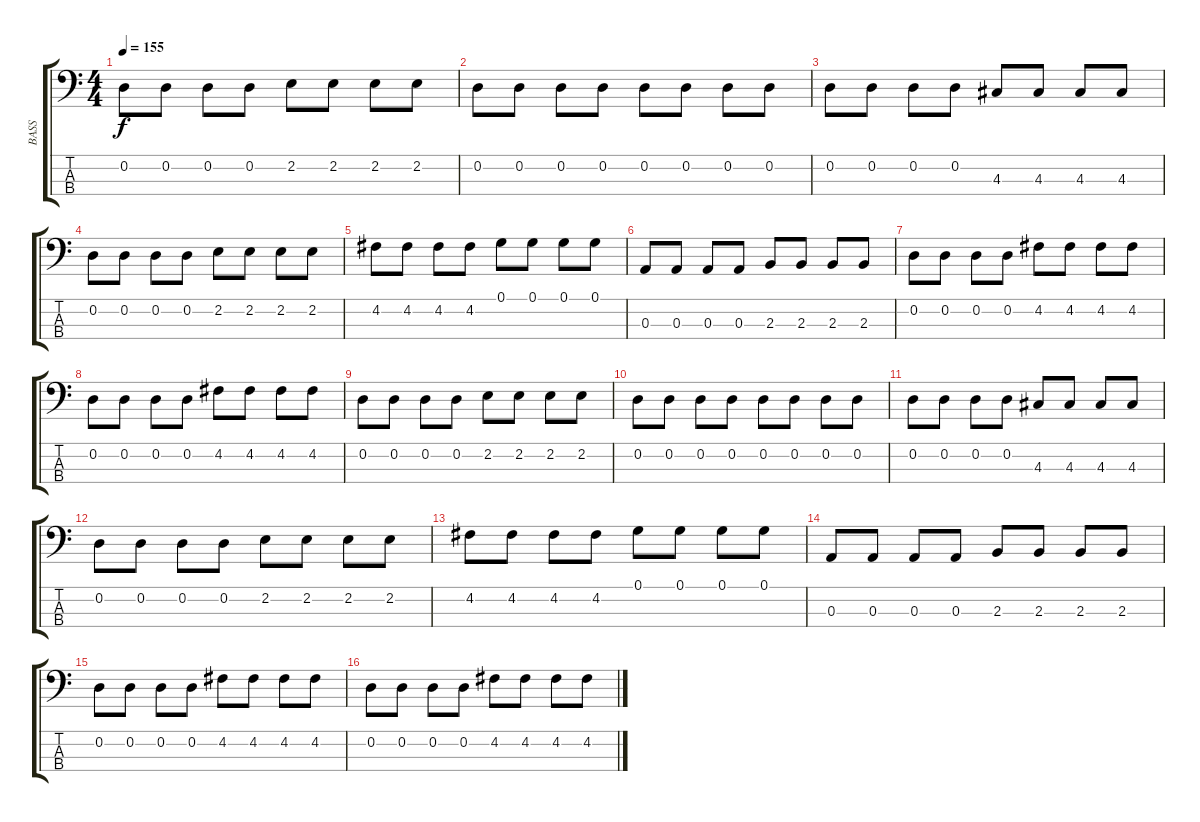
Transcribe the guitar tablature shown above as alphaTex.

\track ("BASS" "BASS") {instrument electricbasspick}
\staff {score tabs}
\tuning (G2 D2 A1 E1) {hide}
\ts (4 4)
\tempo 155
\clef f4
\ks c
0.2.8{dy f} 0.2.8 0.2.8 0.2.8 2.2.8 2.2.8 2.2.8 2.2.8 |
0.2.8 0.2.8 0.2.8 0.2.8 0.2.8 0.2.8 0.2.8 0.2.8 |
0.2.8{instrument fx6goblins} 0.2.8 0.2.8 0.2.8 4.3.8 4.3.8 4.3.8 4.3.8 |
0.2.8 0.2.8 0.2.8 0.2.8 2.2.8 2.2.8 2.2.8 2.2.8 |
4.2.8 4.2.8 4.2.8 4.2.8 0.1.8 0.1.8 0.1.8 0.1.8 |
0.3.8 0.3.8 0.3.8 0.3.8 2.3.8 2.3.8 2.3.8 2.3.8 |
0.2.8 0.2.8 0.2.8 0.2.8 4.2.8 4.2.8 4.2.8 4.2.8 |
0.2.8 0.2.8 0.2.8 0.2.8 4.2.8 4.2.8 4.2.8 4.2.8 |
0.2.8 0.2.8 0.2.8 0.2.8 2.2.8 2.2.8 2.2.8 2.2.8 |
0.2.8 0.2.8 0.2.8 0.2.8 0.2.8 0.2.8 0.2.8 0.2.8 |
0.2.8{balance 8 instrument electricbasspick} 0.2.8 0.2.8 0.2.8 4.3.8 4.3.8 4.3.8 4.3.8 |
0.2.8 0.2.8 0.2.8 0.2.8 2.2.8 2.2.8 2.2.8 2.2.8 |
4.2.8 4.2.8 4.2.8 4.2.8 0.1.8 0.1.8 0.1.8 0.1.8 |
0.3.8 0.3.8 0.3.8 0.3.8 2.3.8 2.3.8 2.3.8 2.3.8 |
0.2.8 0.2.8 0.2.8 0.2.8 4.2.8 4.2.8 4.2.8 4.2.8 |
0.2.8 0.2.8 0.2.8 0.2.8 4.2.8 4.2.8 4.2.8 4.2.8
